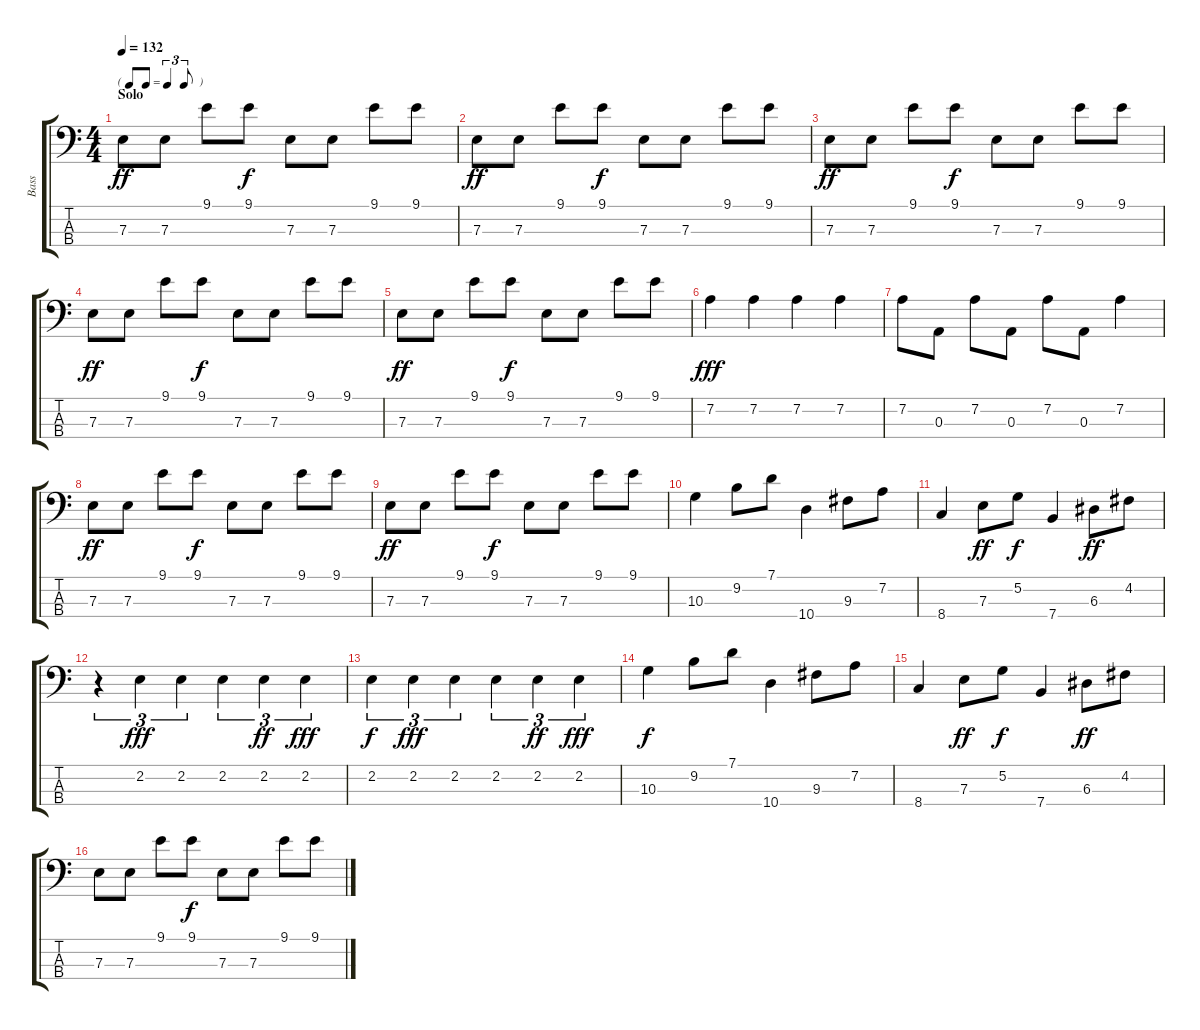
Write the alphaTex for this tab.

\track ("Bass" "Bass") {instrument electricbasspick}
\staff {score tabs}
\tuning (G2 D2 A1 E1) {hide}
\ts (4 4)
\tf triplet8th
\section ("" "Solo")
\tempo 132
\clef f4
\ks c
7.3.8{dy ff} 7.3.8 9.1.8 9.1.8{dy f} 7.3.8 7.3.8 9.1.8 9.1.8 |
7.3.8{dy ff} 7.3.8 9.1.8 9.1.8{dy f} 7.3.8 7.3.8 9.1.8 9.1.8 |
7.3.8{dy ff} 7.3.8 9.1.8 9.1.8{dy f} 7.3.8 7.3.8 9.1.8 9.1.8 |
7.3.8{dy ff} 7.3.8 9.1.8 9.1.8{dy f} 7.3.8 7.3.8 9.1.8 9.1.8 |
7.3.8{dy ff} 7.3.8 9.1.8 9.1.8{dy f} 7.3.8 7.3.8 9.1.8 9.1.8 |
7.2.4{dy fff} 7.2.4 7.2.4 7.2.4 |
7.2.8 0.3.8 7.2.8 0.3.8 7.2.8 0.3.8 7.2.4 |
7.3.8{dy ff} 7.3.8 9.1.8 9.1.8{dy f} 7.3.8 7.3.8 9.1.8 9.1.8 |
7.3.8{dy ff} 7.3.8 9.1.8 9.1.8{dy f} 7.3.8 7.3.8 9.1.8 9.1.8 |
10.3.4 9.2.8 7.1.8 10.4.4 9.3.8 7.2.8 |
8.4.4 7.3.8{dy ff} 5.2.8{dy f} 7.4.4 6.3.8{dy ff} 4.2.8 |
r.4{tu (3 2)} 2.2.4{tu (3 2) dy fff} 2.2.4{tu (3 2)} 2.2.4{tu (3 2)} 2.2.4{tu (3 2) dy ff} 2.2.4{tu (3 2) dy fff} |
2.2.4{tu (3 2) dy f} 2.2.4{tu (3 2) dy fff} 2.2.4{tu (3 2)} 2.2.4{tu (3 2)} 2.2.4{tu (3 2) dy ff} 2.2.4{tu (3 2) dy fff} |
10.3.4{dy f} 9.2.8 7.1.8 10.4.4 9.3.8 7.2.8 |
8.4.4 7.3.8{dy ff} 5.2.8{dy f} 7.4.4 6.3.8{dy ff} 4.2.8 |
7.3.8 7.3.8 9.1.8 9.1.8{dy f} 7.3.8 7.3.8 9.1.8 9.1.8
